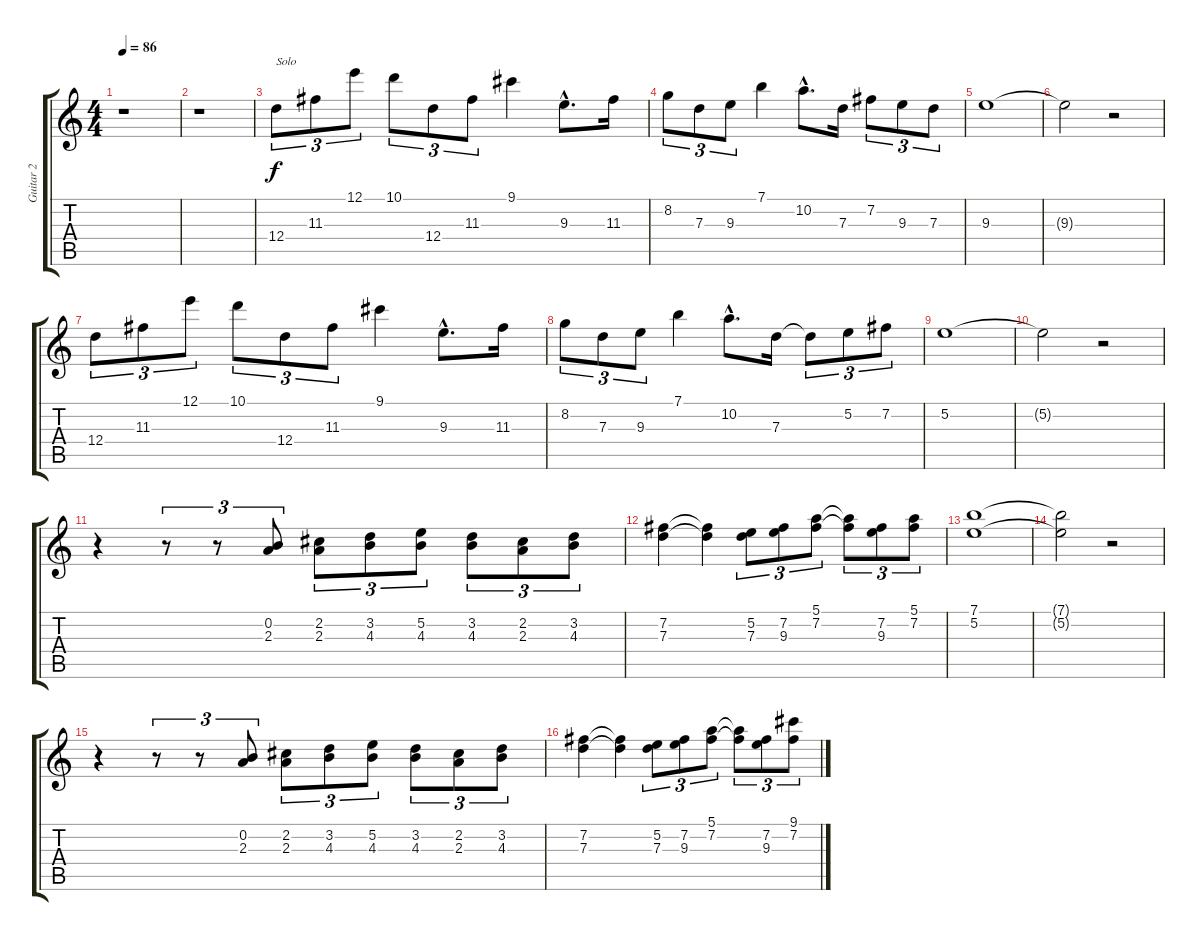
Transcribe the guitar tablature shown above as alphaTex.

\track ("Guitar 2" "Guitar 2") {instrument overdrivenguitar}
\staff {score tabs}
\tuning (E4 B3 G3 D3 A2 E2) {hide}
\ts (4 4)
\tempo 86
\clef g2
\ks c
r.1{dy f} |
r.1 |
12.4.8{tu (3 2) txt "Solo"} 11.3.8{tu (3 2)} 12.1.8{tu (3 2)} 10.1.8{tu (3 2)} 12.4.8{tu (3 2)} 11.3.8{tu (3 2)} 9.1.4 9.3{hac}.8{d} 11.3.16 |
8.2.8{tu (3 2)} 7.3.8{tu (3 2)} 9.3.8{tu (3 2)} 7.1.4 10.2{hac}.8{d} 7.3.16 7.2.8{tu (3 2)} 9.3.8{tu (3 2)} 7.3.8{tu (3 2)} |
9.3.1 |
9.3{t}.2 r.2 |
12.4.8{tu (3 2)} 11.3.8{tu (3 2)} 12.1.8{tu (3 2)} 10.1.8{tu (3 2)} 12.4.8{tu (3 2)} 11.3.8{tu (3 2)} 9.1.4 9.3{hac}.8{d} 11.3.16 |
8.2.8{tu (3 2)} 7.3.8{tu (3 2)} 9.3.8{tu (3 2)} 7.1.4 10.2{hac}.8{d} 7.3.16 7.3{t}.8{tu (3 2)} 5.2.8{tu (3 2)} 7.2.8{tu (3 2)} |
5.2.1 |
5.2{t}.2 r.2 |
r.4 r.8{tu (3 2)} r.8{tu (3 2)} (0.2 2.3).8{tu (3 2)} (2.2 2.3).8{tu (3 2)} (3.2 4.3).8{tu (3 2)} (5.2 4.3).8{tu (3 2)} (3.2 4.3).8{tu (3 2)} (2.2 2.3).8{tu (3 2)} (3.2 4.3).8{tu (3 2)} |
(7.2 7.3).4 (7.2{t} 7.3{t}).4 (5.2 7.3).8{tu (3 2)} (7.2 9.3).8{tu (3 2)} (5.1 7.2).8{tu (3 2)} (5.1{t} 7.2{t}).8{tu (3 2)} (7.2 9.3).8{tu (3 2)} (5.1 7.2).8{tu (3 2)} |
(7.1 5.2).1 |
(7.1{t} 5.2{t}).2 r.2 |
r.4 r.8{tu (3 2)} r.8{tu (3 2)} (0.2 2.3).8{tu (3 2)} (2.2 2.3).8{tu (3 2)} (3.2 4.3).8{tu (3 2)} (5.2 4.3).8{tu (3 2)} (3.2 4.3).8{tu (3 2)} (2.2 2.3).8{tu (3 2)} (3.2 4.3).8{tu (3 2)} |
(7.2 7.3).4 (7.2{t} 7.3{t}).4 (5.2 7.3).8{tu (3 2)} (7.2 9.3).8{tu (3 2)} (5.1 7.2).8{tu (3 2)} (5.1{t} 7.2{t}).8{tu (3 2)} (7.2 9.3).8{tu (3 2)} (9.1 7.2).8{tu (3 2)}
